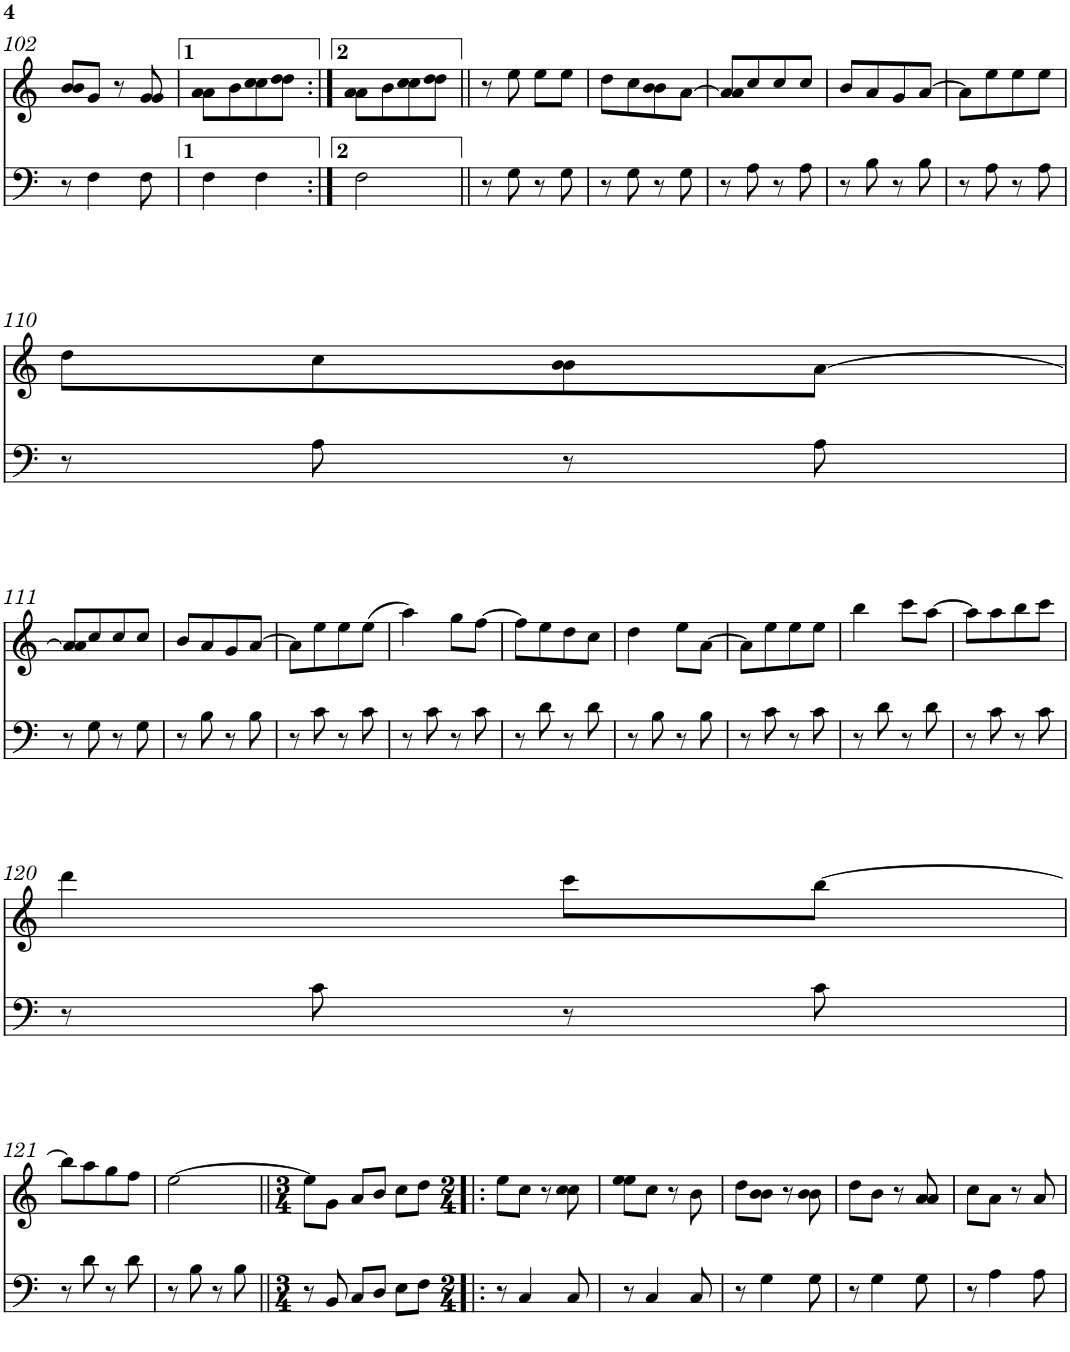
**kern	**kern
*part2	*part1
*staff2	*staff1
*I"Contrabaix	*I"Gralla
*I'Cb	*
!!LO:PB:g=z
*clefF4	*clefG2
*Trd7c12	*
*k[]	*k[]
*M2/4	*M2/4
=102	=102
8r	8b/ 8b/L
4F\	8g/J
.	8r
8F\	8g/ 8g/
=103	=103
4F\	8a\ 8a\L
.	8b\
4F\	8cc\ 8cc\
.	8dd\ 8dd\J
=104:|!	=104:|!
2F\	8a\ 8a\L
.	8b\
.	8cc\ 8cc\
.	8dd\ 8dd\J
=105||	=105||
8r	8r
8G\	8ee\
8r	8ee\L
8G\	8ee\J
=106	=106
8r	8dd\L
8G\	8cc\
8r	8b\ 8b\
8G\	[8a\J
=107	=107
8r	8a/] 8a/L
8A\	8cc/
8r	8cc/
8A\	8cc/J
=108	=108
8r	8b/L
8B\	8a/
8r	8g/
8B\	[8a/J
=109	=109
8r	8a\L]
8A\	8ee\
8r	8ee\
8A\	8ee\J
!!LO:LB:g=z
=110	=110
8r	8dd\L
8A\	8cc\
8r	8b\ 8b\
8A\	[8a\J
!!LO:LB:g=z
=111	=111
8r	8a/] 8a/L
8G\	8cc/
8r	8cc/
8G\	8cc/J
=112	=112
8r	8b/L
8B\	8a/
8r	8g/
8B\	[8a/J
=113	=113
8r	8a\L]
8c\	8ee\
8r	8ee\
8c\	(>8ee\J
=114	=114
8r	4aa\)
8c\	.
8r	8gg\L
8c\	[8ff\J
=115	=115
8r	8ff\L]
8d\	8ee\
8r	8dd\
8d\	8cc\J
=116	=116
8r	4dd\
8B\	.
8r	8ee\L
8B\	[8a\J
=117	=117
8r	8a\L]
8c\	8ee\
8r	8ee\
8c\	8ee\J
=118	=118
8r	4bb\
8d\	.
8r	8ccc\L
8d\	[8aa\J
=119	=119
8r	8aa\L]
8c\	8aa\
8r	8bb\
8c\	8ccc\J
!!LO:LB:g=z
=120	=120
8r	4ddd\
8c\	.
8r	8ccc\L
8c\	[8bb\J
!!LO:LB:g=z
=121	=121
8r	8bb\L]
8d\	8aa\
8r	8gg\
8d\	8ff\J
=122	=122
8r	[2ee\
8B\	.
8r	.
8B\	.
=123||	=123||
*M3/4	*M3/4
8r	8ee\L]
8BB/	8g\J
8C/L	8a/L
8D/J	8b/J
8E\L	8cc\L
8F\J	8dd\J
=124!|:	=124!|:
*M2/4	*M2/4
8r	8ee\L
4C/	8cc\J
.	8r
8C/	8cc\ 8cc\
=125	=125
8r	8ee\ 8ee\L
4C/	8cc\J
.	8r
8C/	8b\
=126	=126
8r	8dd\L
4G\	8b\ 8b\J
.	8r
8G\	8b\ 8b\
=127	=127
8r	8dd\L
4G\	8b\J
.	8r
8G\	8a/ 8a/
=128	=128
8r	8cc\L
4A\	8a\J
.	8r
8A\	8a/
=	=
*-	*-
